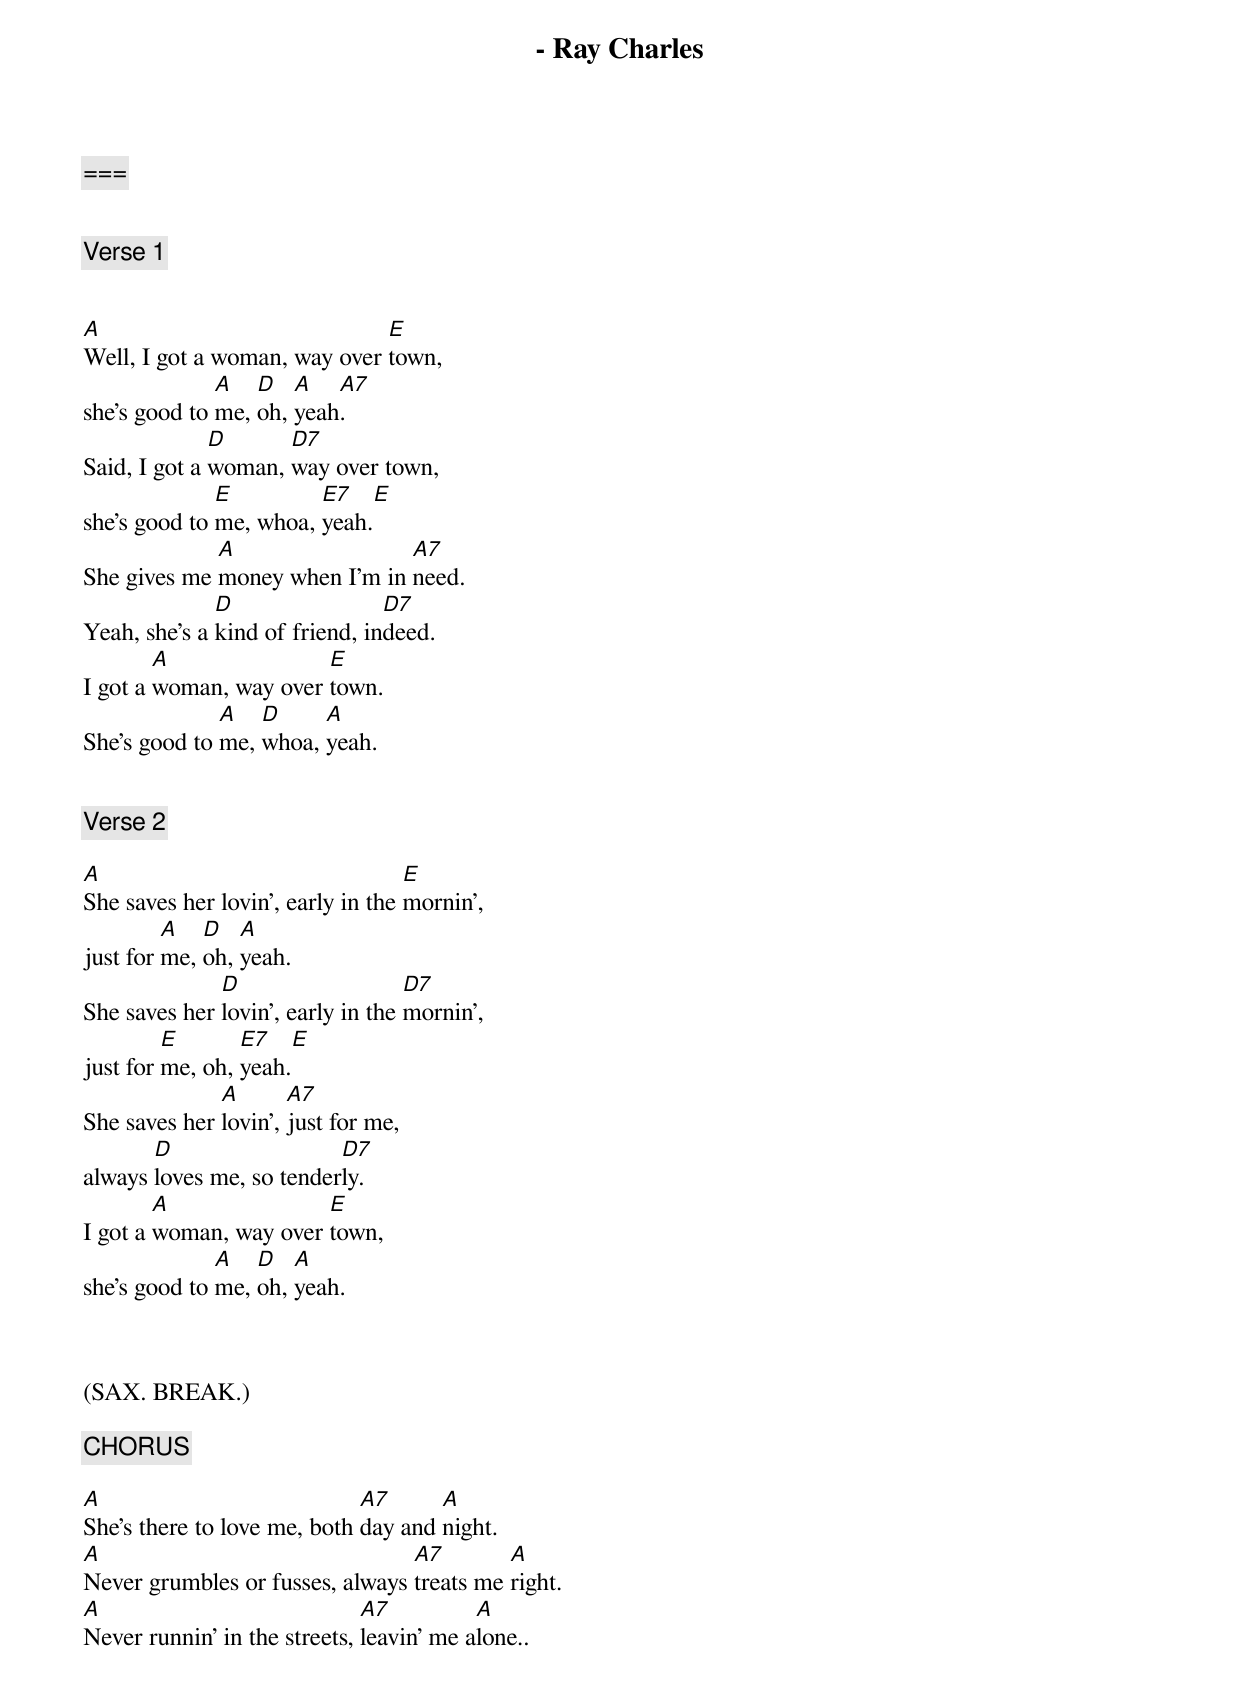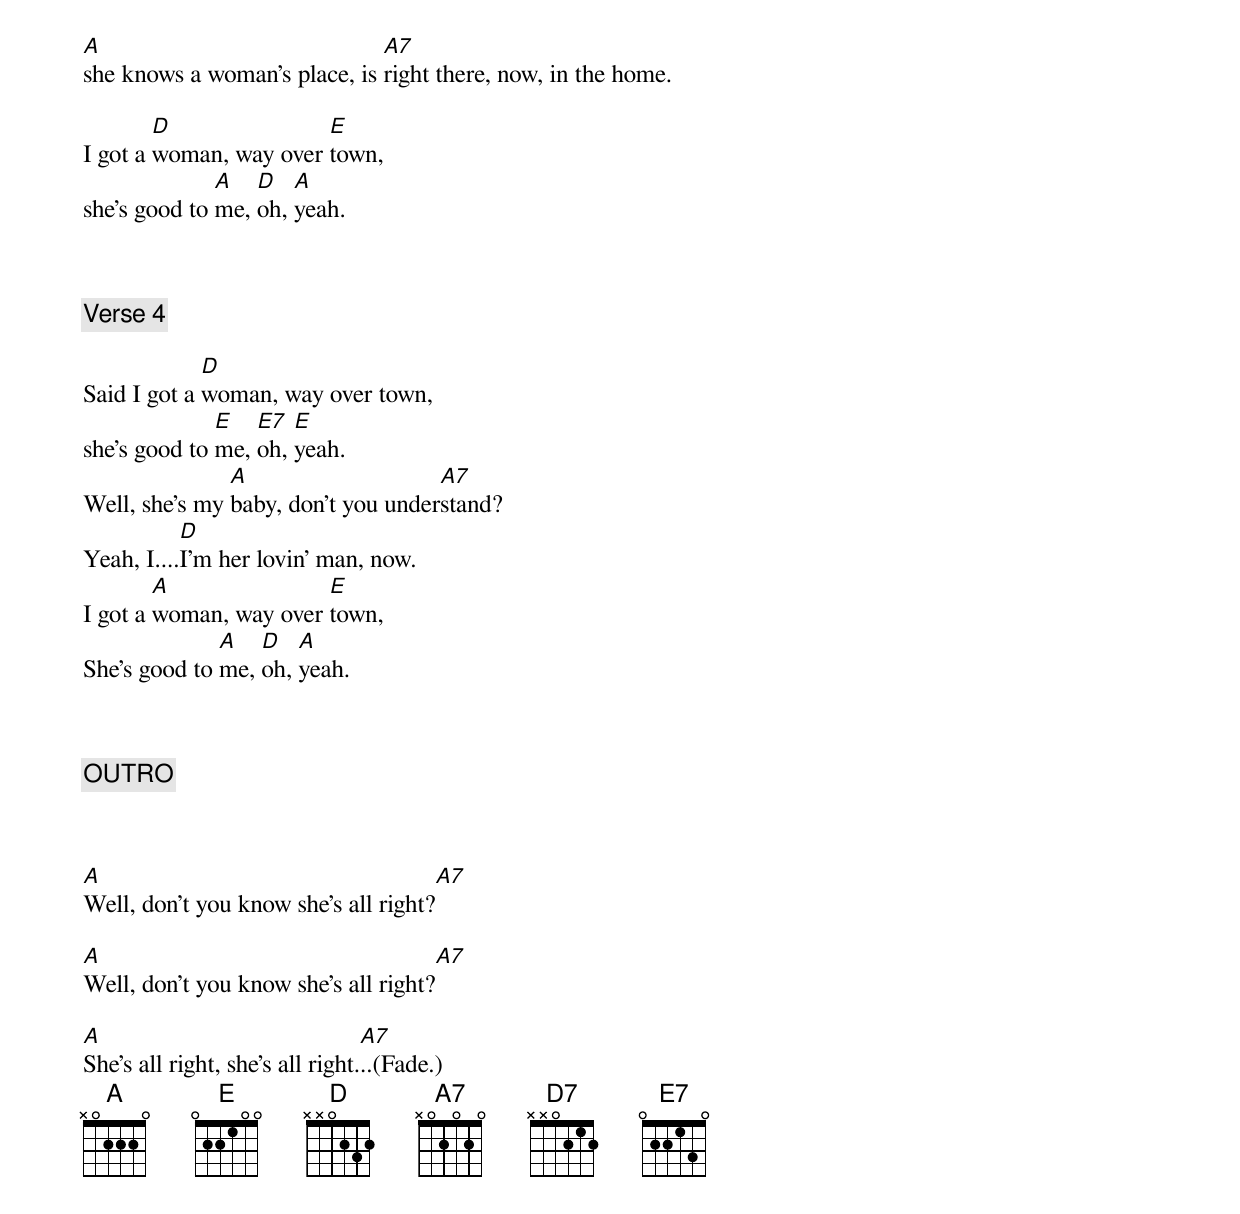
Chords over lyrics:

- Ray Charles

===


[Verse 1]


A                             E
Well, I got a woman, way over town,
              A   D   A   A7
she's good to me, oh, yeah.
              D      D7
Said, I got a woman, way over town,
              E         E7   E
she's good to me, whoa, yeah.
             A                 A7
She gives me money when I'm in need.
              D                 D7
Yeah, she's a kind of friend, indeed.
        A               E
I got a woman, way over town.
              A   D     A
She's good to me, whoa, yeah.


[Verse 2]

A                                  E
She saves her lovin', early in the mornin',
         A   D   A
just for me, oh, yeah.
              D                    D7
She saves her lovin', early in the mornin',
         E       E7   E
just for me, oh, yeah.
              A       A7
She saves her lovin', just for me,
       D                  D7
always loves me, so tenderly.
        A               E
I got a woman, way over town,
              A   D   A
she's good to me, oh, yeah.



(SAX. BREAK.)

[CHORUS]

A                            A7      A
She's there to love me, both day and night.
A                                A7        A
Never grumbles or fusses, always treats me right.
A                             A7          A
Never runnin' in the streets, leavin' me alone..
A                             A7
she knows a woman's place, is right there, now, in the home.

        D               E
I got a woman, way over town,
              A   D   A
she's good to me, oh, yeah.



[Verse 4]

             D
Said I got a woman, way over town,
              E   E7  E
she's good to me, oh, yeah.
               A                    A7
Well, she's my baby, don't you understand?
           D
Yeah, I....I'm her lovin' man, now.
        A               E
I got a woman, way over town,
              A   D   A
She's good to me, oh, yeah.



[OUTRO]



A                                     A7
Well, don't you know she's all right?

A                                     A7
Well, don't you know she's all right?

A                                A7
She's all right, she's all right...(Fade.)
